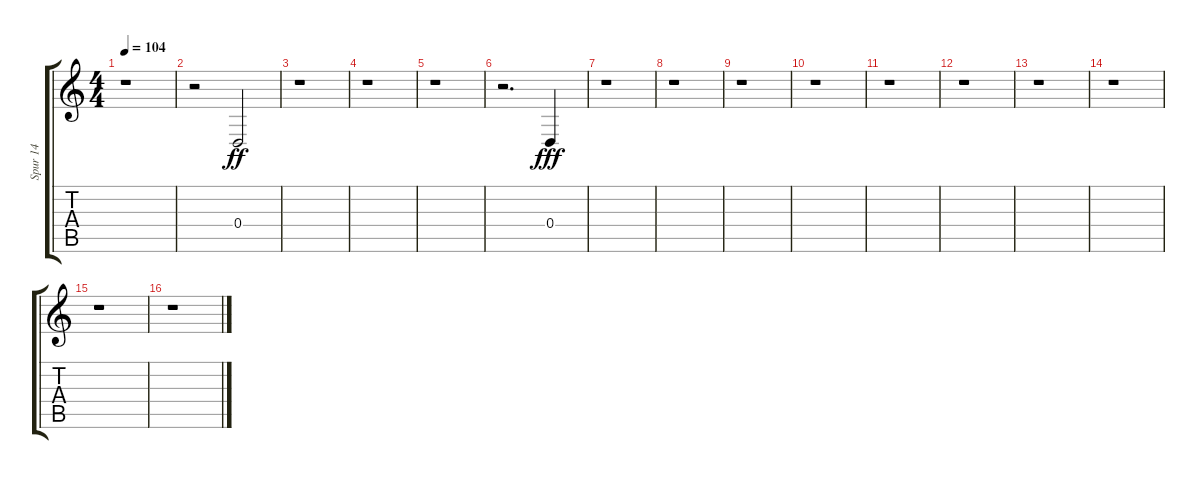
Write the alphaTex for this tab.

\track ("Spur 14" "Spur 14") {instrument reversecymbal}
\staff {score tabs}
\tuning (E4 B3 G3 D3 A2 E2) {hide}
\ts (4 4)
\tempo 104
\clef g2
\ks c
r.1{dy ff} |
r.2 0.4.2 |
r.1 |
r.1 |
r.1 |
r.2{d} 0.4.4{dy fff} |
r.1 |
r.1 |
r.1 |
r.1 |
r.1 |
r.1 |
r.1 |
r.1 |
r.1 |
r.1
